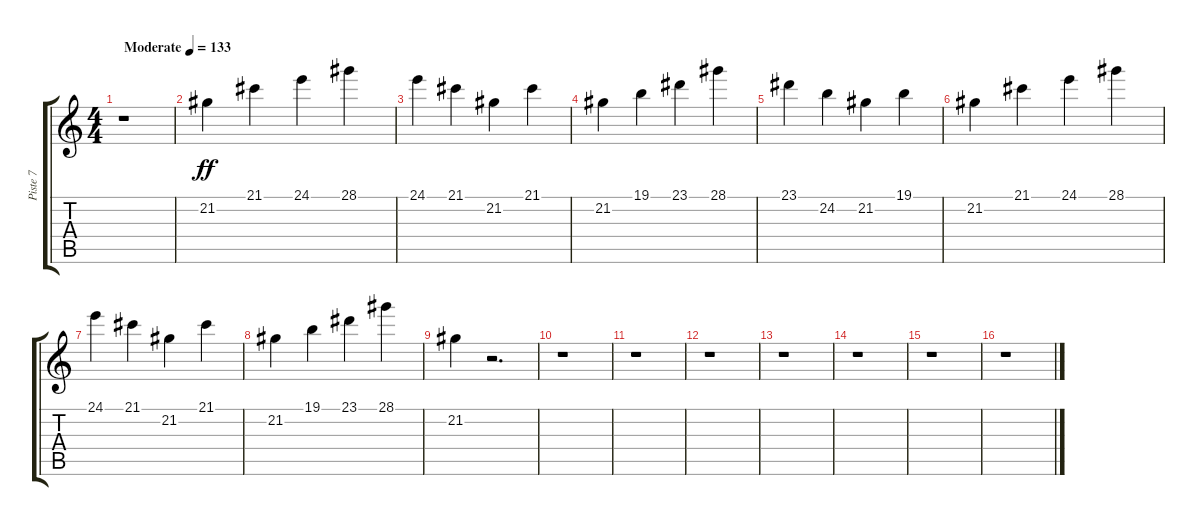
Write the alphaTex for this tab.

\track ("Piste 7" "Piste 7") {instrument pad2warm}
\staff {score tabs}
\tuning (E4 B3 G3 D3 A2 E2) {hide}
\ts (4 4)
\tempo (133 "Moderate")
\clef g2
\ks c
r.1{dy ff instrument pad2warm} |
21.2.4{volume 12} 21.1.4{volume 12} 24.1.4{volume 12} 28.1.4{volume 12} |
24.1.4{volume 12} 21.1.4{volume 12} 21.2.4{volume 12} 21.1.4{volume 12} |
21.2.4{volume 12} 19.1.4{volume 12} 23.1.4{volume 12} 28.1.4{volume 12} |
23.1.4{volume 12} 24.2.4{volume 12} 21.2.4{volume 12} 19.1.4{volume 12} |
21.2.4{volume 12} 21.1.4{volume 12} 24.1.4{volume 12} 28.1.4{volume 12} |
24.1.4{volume 12} 21.1.4{volume 12} 21.2.4{volume 12} 21.1.4{volume 12} |
21.2.4{volume 12} 19.1.4{volume 12} 23.1.4{volume 12} 28.1.4{volume 12} |
21.2.4{volume 12} r.2{d} |
r.1 |
r.1 |
r.1 |
r.1 |
r.1 |
r.1 |
r.1
